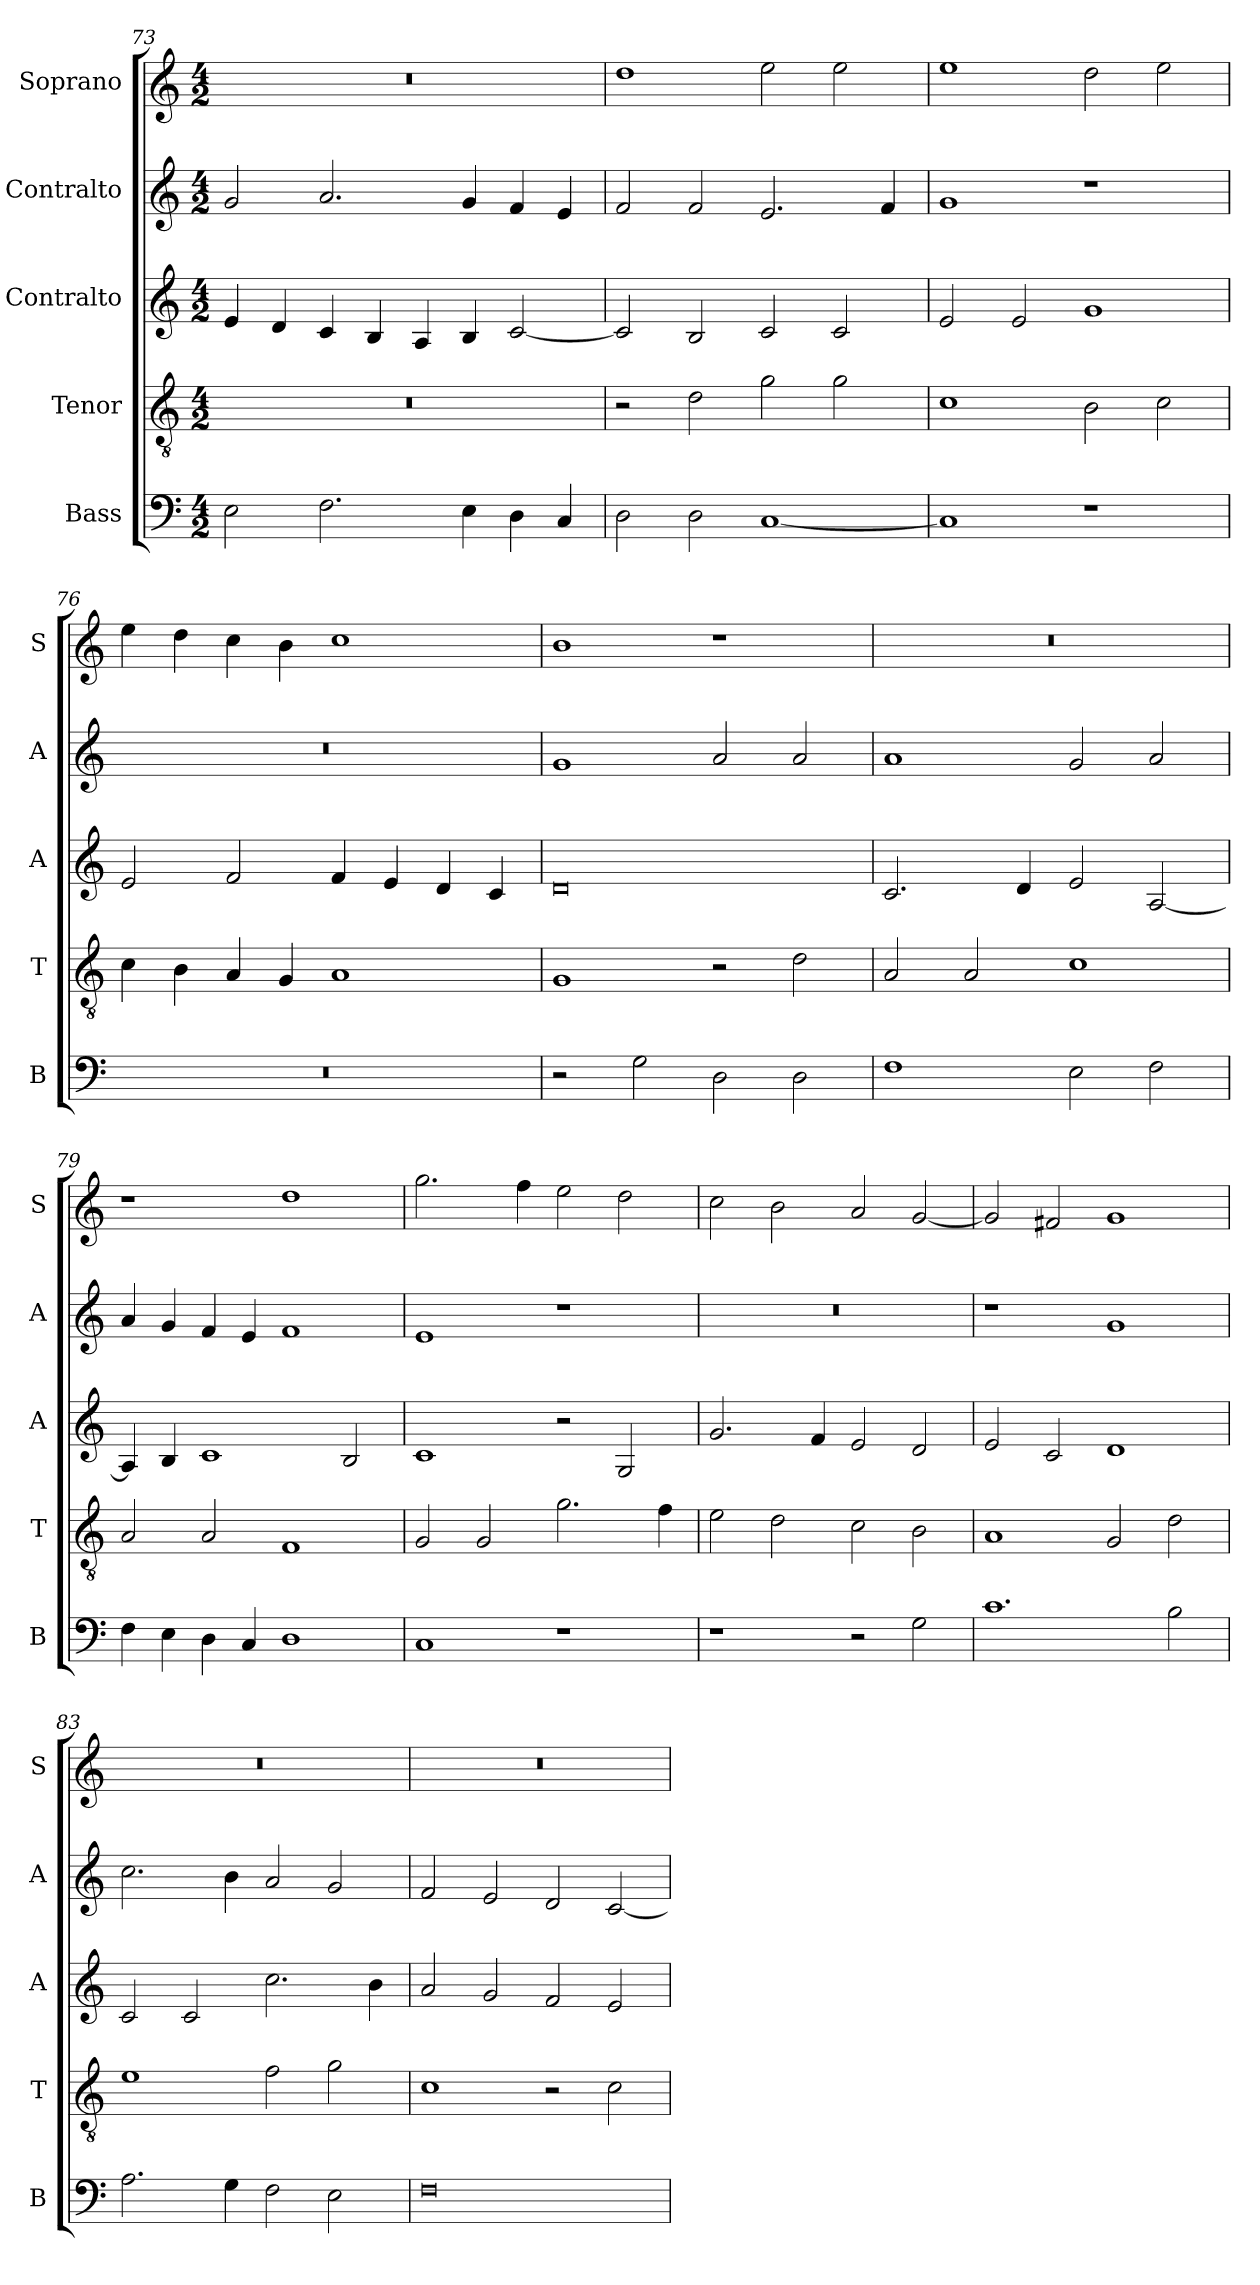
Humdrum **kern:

**kern	**kern	**kern	**kern	**kern
*part5	*part4	*part3	*part2	*part1
*staff5	*staff4	*staff3	*staff2	*staff1
*I"Bass	*I"Tenor	*I"Contralto	*I"Contralto	*I"Soprano
*I'B	*I'T	*I'A	*I'A	*I'S
*clefF4	*clefGv2	*clefG2	*clefG2	*clefG2
*k[]	*k[]	*k[]	*k[]	*k[]
*G:mix	*G:mix	*G:mix	*G:mix	*G:mix
*M4/2	*M4/2	*M4/2	*M4/2	*M4/2
=73	=73	=73	=73	=73
2E	0r	4e	2g	0r
.	.	4d	.	.
2.F	.	4c	2.a	.
.	.	4B	.	.
.	.	4A	.	.
4E	.	4B	4g	.
4D	.	[2c	4f	.
4C	.	.	4e	.
=74	=74	=74	=74	=74
2D	2r	2c]	2f	1dd
2D	2d	2B	2f	.
[1C	2g	2c	2.e	2ee
.	2g	2c	.	2ee
.	.	.	4f	.
=75	=75	=75	=75	=75
1C]	1c	2e	1g	1ee
.	.	2e	.	.
1r	2B	1g	1r	2dd
.	2c	.	.	2ee
=76	=76	=76	=76	=76
0r	4c	2e	0r	4ee
.	4B	.	.	4dd
.	4A	2f	.	4cc
.	4G	.	.	4b
.	1A	4f	.	1cc
.	.	4e	.	.
.	.	4d	.	.
.	.	4c	.	.
=77	=77	=77	=77	=77
2r	1G	0d	1g	1b
2G	.	.	.	.
2D	2r	.	2a	1r
2D	2d	.	2a	.
=78	=78	=78	=78	=78
1F	2A	2.c	1a	0r
.	2A	.	.	.
.	.	4d	.	.
2E	1c	2e	2g	.
2F	.	[2A	2a	.
=79	=79	=79	=79	=79
4F	2A	4A]	4a	1r
4E	.	4B	4g	.
4D	2A	1c	4f	.
4C	.	.	4e	.
1D	1F	.	1f	1dd
.	.	2B	.	.
=80	=80	=80	=80	=80
1C	2G	1c	1e	2.gg
.	2G	.	.	.
.	.	.	.	4ff
1r	2.g	2r	1r	2ee
.	.	2G	.	2dd
.	4f	.	.	.
=81	=81	=81	=81	=81
1r	2e	2.g	0r	2cc
.	2d	.	.	2b
.	.	4f	.	.
2r	2c	2e	.	2a
2G	2B	2d	.	[2g
=82	=82	=82	=82	=82
1.c	1A	2e	1r	2g]
.	.	2c	.	2f#X
.	2G	1d	1g	1g
2B	2d	.	.	.
=83	=83	=83	=83	=83
2.A	1e	2c	2.cc	0r
.	.	2c	.	.
4G	.	.	4b	.
2F	2f	2.cc	2a	.
2E	2g	.	2g	.
.	.	4b	.	.
=84	=84	=84	=84	=84
0F	1c	2a	2f	0r
.	.	2g	2e	.
.	2r	2f	2d	.
.	2c	2e	[2c	.
=	=	=	=	=
*-	*-	*-	*-	*-
